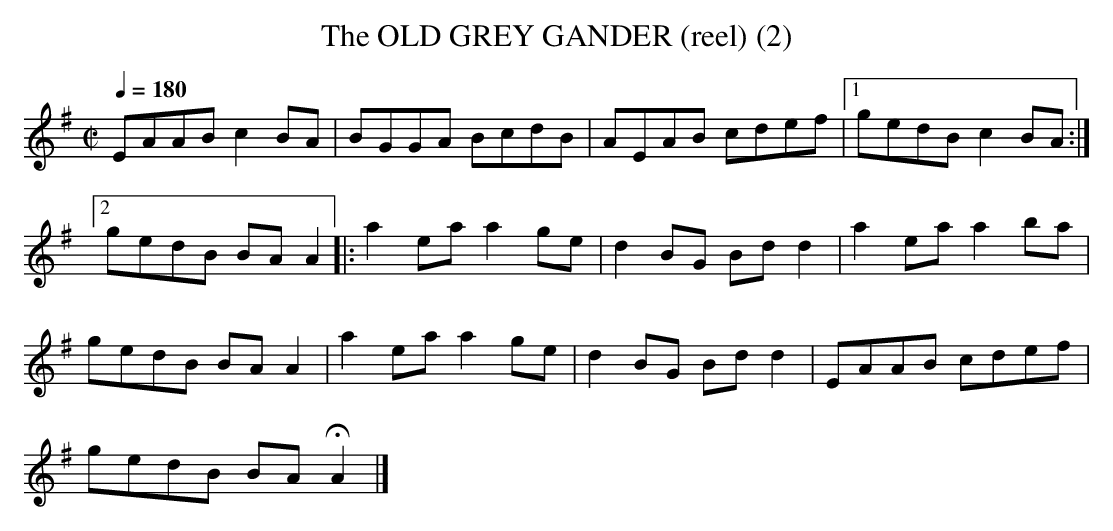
X:1
T:OLD GREY GANDER (reel) (2), The
Q:1/4=180
M:C|
L:1/8
K:A dorian
EAAB c2BA|BGGA BcdB|AEAB cdef|1 gedB c2BA :|
[2 gedB BAA2|:a2ea a2ge|d2BG Bdd2|a2ea a2ba|
gedB BAA2|a2ea a2ge|d2BG Bdd2|EAAB cdef|
gedB BAHA2|]
